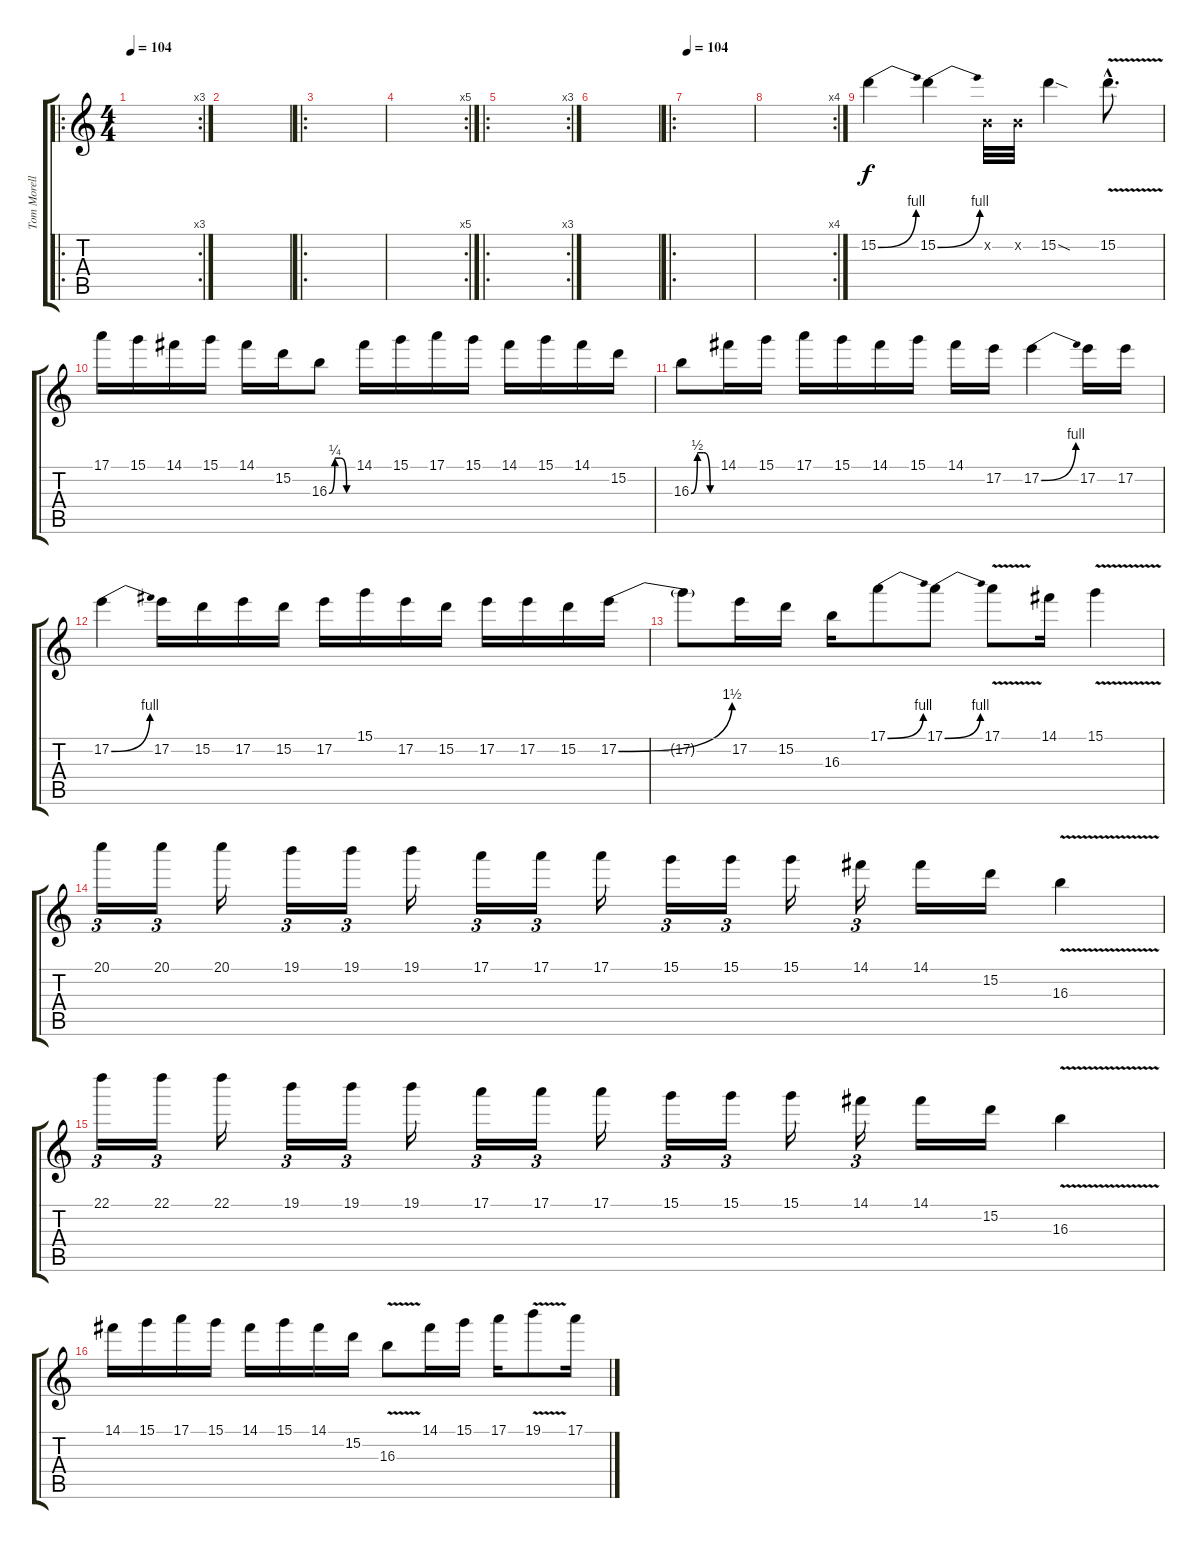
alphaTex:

\track ("Tom Morello (Delay)" "Tom Morell") {instrument distortionguitar}
\staff {score tabs}
\tuning (E4 B3 G3 D3 A2 E2) {hide}
\ro
\rc 3
\ts (4 4)
\tempo 104
\clef g2
\ks c
|
|
\ro
|
\rc 5
|
\ro
\rc 3
|
|
\ro
\tempo 104
|
\rc 4
|
15.2{be (bend 0 0 60 4)}.4 15.2{be (bend 0 0 60 4)}.4 0.2{x}.32 0.2{x}.32 15.2{sod}.4 15.2{v hac}.8{d} |
17.1.16 15.1.16 14.1.16 15.1.16 14.1.16 15.2.16 16.3{be (custom 0 0 15 1 30 1 45 0 60 0)}.8 14.1.16 15.1.16 17.1.16 15.1.16 14.1.16 15.1.16 14.1.16 15.2.16 |
16.3{be (custom 0 0 15 2 30 2 45 0 60 0)}.8 14.1.16 15.1.16 17.1.16 15.1.16 14.1.16 15.1.16 14.1.16 17.2.16 17.2{be (bend 0 0 60 4)}.4 17.2.16 17.2.16 |
17.2{be (bend 0 0 60 4)}.4 17.2.16 15.2.16 17.2.16 15.2.16 17.2.16 15.1.16 17.2.16 15.2.16 17.2.16 17.2.16 15.2.16 17.2{be (bend 0 0 60 6)}.16 |
17.2{t}.8 17.2.16 15.2.16 16.3.16 17.1{be (bend 0 0 60 4)}.8 17.1{be (bend 0 0 60 4)}.8 17.1{v}.8 14.1.16 15.1{v}.4 |
20.1.16{tu (3 2)} 20.1.16{tu (3 2)} 20.1.16 19.1.16{tu (3 2)} 19.1.16{tu (3 2)} 19.1.16 17.1.16{tu (3 2)} 17.1.16{tu (3 2)} 17.1.16 15.1.16{tu (3 2)} 15.1.16{tu (3 2)} 15.1.16 14.1.16{tu (3 2)} 14.1.16 15.2.16 16.3{v}.4 |
22.1.16{tu (3 2)} 22.1.16{tu (3 2)} 22.1.16 19.1.16{tu (3 2)} 19.1.16{tu (3 2)} 19.1.16 17.1.16{tu (3 2)} 17.1.16{tu (3 2)} 17.1.16 15.1.16{tu (3 2)} 15.1.16{tu (3 2)} 15.1.16 14.1.16{tu (3 2)} 14.1.16 15.2.16 16.3{v}.4 |
14.1.16 15.1.16 17.1.16 15.1.16 14.1.16 15.1.16 14.1.16 15.2.16 16.3{v}.8 14.1.16 15.1.16 17.1.16 19.1{v}.8 17.1.16
